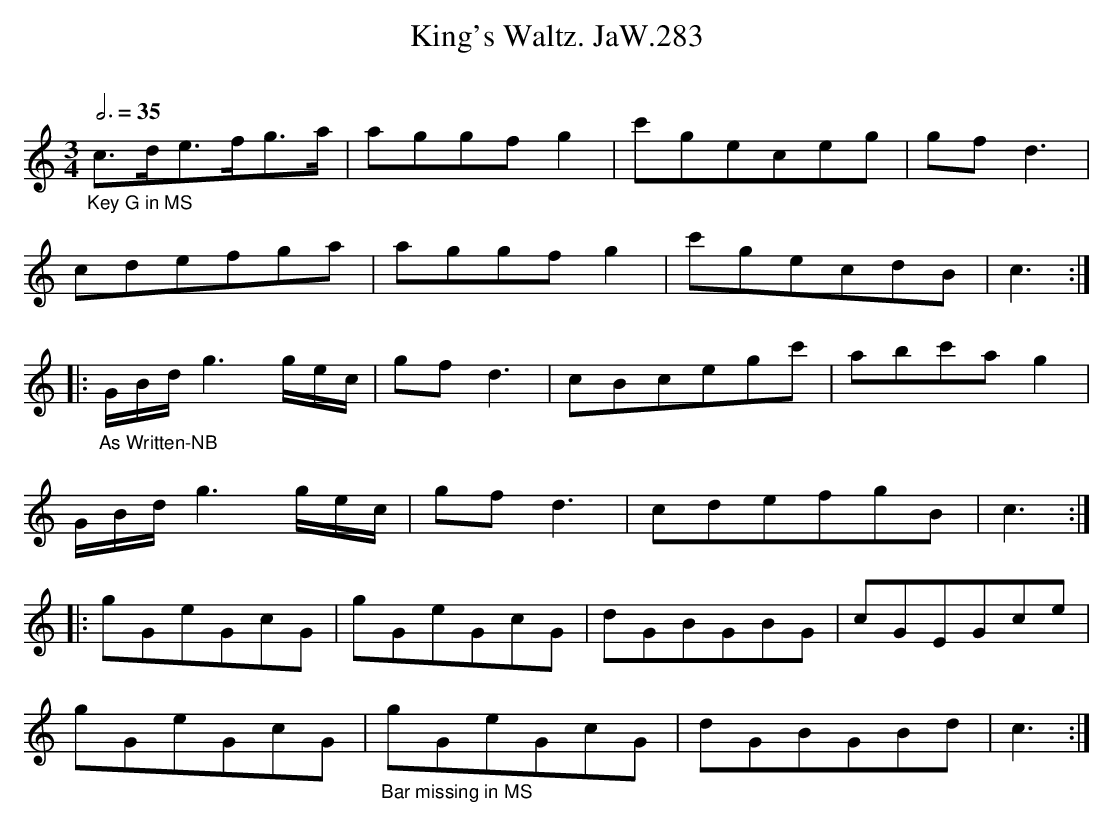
X:1
T:King's Waltz. JaW.283
M:3/4
L:1/8
Q:3/4=35
O:
K:C
"_Key G in MS"c>de>fg>a|aggfg2|c'geceg|gfd3|
cdefga|aggfg2|c'gecdB|c3:|
|:"_As Written-NB"G/B/d/ g3 g/e/c/|gfd3|cBcegc'|abc'ag2|
G/B/d/ g3 g/e/c/|gfd3|cdefgB|c3:|
|:gGeGcG|gGeGcG|dGBGBG|cGEGce|
gGeGcG|"_Bar missing in MS"gGeGcG|dGBGBd|c3:|
